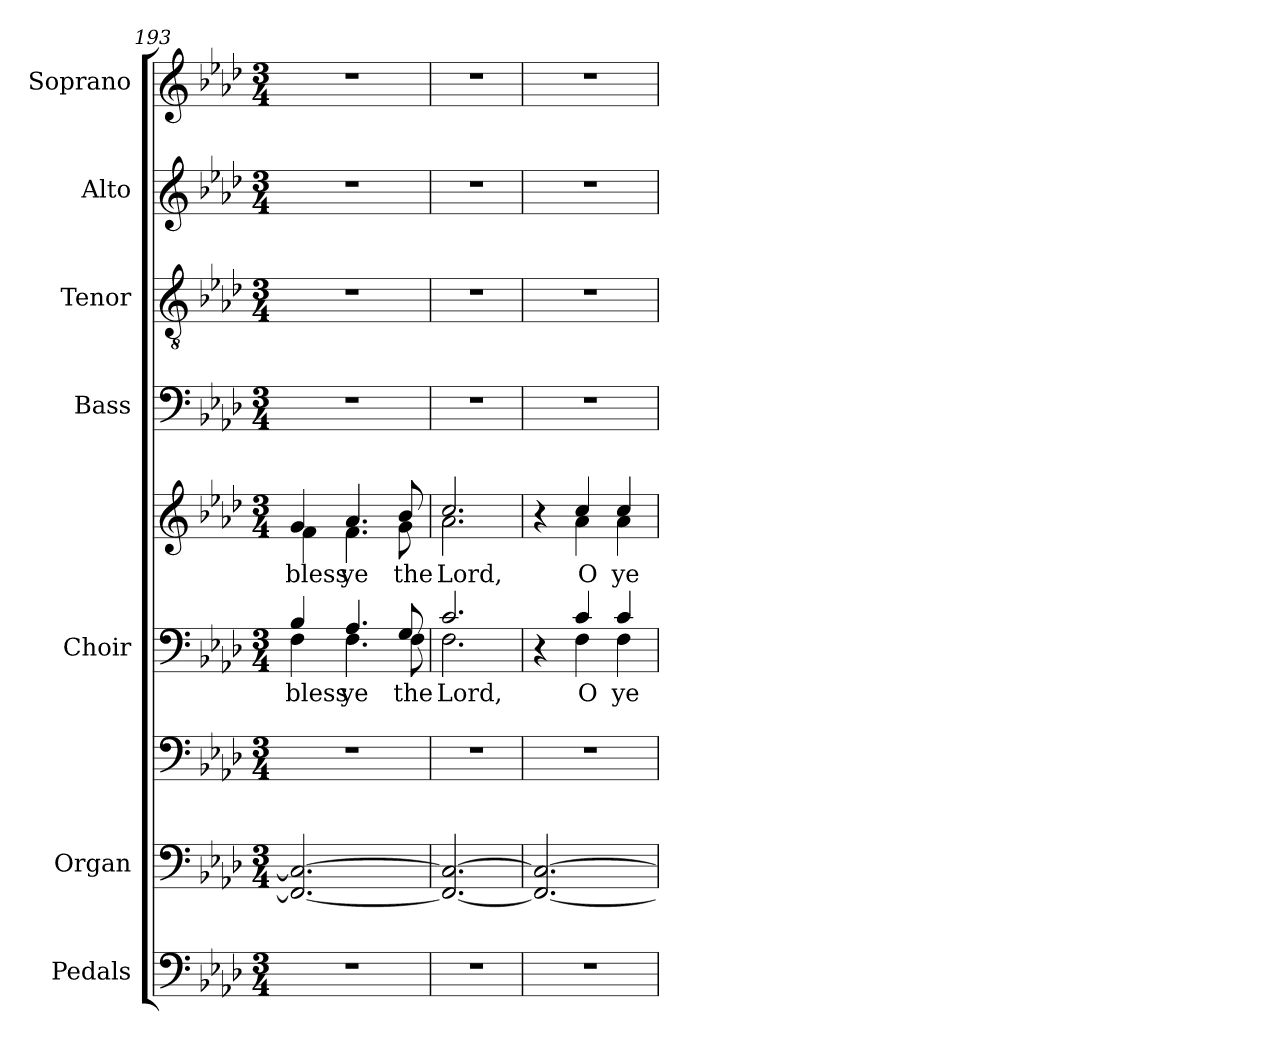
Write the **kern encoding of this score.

**kern	**kern	**kern	**kern	**text	**kern	**text	**kern	**kern	**kern	**kern
*part7	*part6	*part6	*part5	*part5	*part5	*part5	*part4	*part3	*part2	*part1
*staff9	*staff8	*staff7	*staff6	*staff6	*staff5	*staff5	*staff4	*staff3	*staff2	*staff1
*I"Pedals	*I"Organ	*	*I"Choir	*	*	*	*I"Bass	*I"Tenor	*I"Alto	*I"Soprano
*I'Ped.	*I'Org.	*	*I'Choir	*	*	*	*I'B.	*I'T.	*I'A.	*I'S.
*clefF4	*clefF4	*clefF4	*clefF4	*	*clefG2	*	*clefF4	*clefGv2	*clefG2	*clefG2
*	*	*	*	*	*	*	*	*ITrd7c12	*	*
*k[b-e-a-d-]	*k[b-e-a-d-]	*k[b-e-a-d-]	*k[b-e-a-d-]	*	*k[b-e-a-d-]	*	*k[b-e-a-d-]	*k[b-e-a-d-]	*k[b-e-a-d-]	*k[b-e-a-d-]
*A-:	*A-:	*A-:	*A-:	*	*A-:	*	*A-:	*A-:	*A-:	*A-:
*M3/4	*M3/4	*M3/4	*M3/4	*	*M3/4	*	*M3/4	*M3/4	*M3/4	*M3/4
=193	=193	=193	=193	=193	=193	=193	=193	=193	=193	=193
!LO:N:vis=1	!	!LO:N:vis=1	!	!	!	!	!	!	!	!
*	*	*	*^	*	*	*	*	*	*	*
!	!	!	!	!	!LO:LY:b:color=#000000	!	!	!	!	!	!
*	*	*	*	*	*	*^	*	*	*	*	*
!	!	!	!	!	!	!	!	!LO:LY:b:color=#000000	!LO:N:vis=1	!LO:N:vis=1	!LO:N:vis=1	!LO:N:vis=1
2.r	2.FFi/_< 2.Ci_>	2.r	4B-i/	4Fi\	bless	4gi/	4fi\	bless	2.r	2.r	2.r	2.r
!	!	!	!	!	!LO:LY:b:color=#000000	!	!	!	!	!	!	!
!	!	!	!	!	!	!	!	!LO:LY:b:color=#000000	!	!	!	!
.	.	.	4.A-i/	4.Fi\	ye	4.a-i/	4.fi\	ye	.	.	.	.
!	!	!	!	!	!LO:LY:b:color=#000000	!	!	!	!	!	!	!
!	!	!	!	!	!	!	!	!LO:LY:b:color=#000000	!	!	!	!
.	.	.	8Gi/	8Fi\	the	8b-i/	8gi\	the	.	.	.	.
=194	=194	=194	=194	=194	=194	=194	=194	=194	=194	=194	=194	=194
!LO:N:vis=1	!	!LO:N:vis=1	!	!	!	!	!	!	!	!	!	!
!	!	!	!	!	!LO:LY:b:color=#000000	!	!	!	!	!	!	!
!	!	!	!	!	!	!	!	!LO:LY:b:color=#000000	!LO:N:vis=1	!LO:N:vis=1	!LO:N:vis=1	!LO:N:vis=1
2.r	2.FFi/_< 2.Ci_>	2.r	2.ci/	2.Fi\	Lord,	2.cci/	2.a-i\	Lord,	2.r	2.r	2.r	2.r
!!LO:LB:g=z
=195	=195	=195	=195	=195	=195	=195	=195	=195	=195	=195	=195	=195
!LO:N:vis=1	!	!LO:N:vis=1	!	!	!	!	!	!	!LO:N:vis=1	!LO:N:vis=1	!LO:N:vis=1	!LO:N:vis=1
2.r	2.FFi/_< 2.Ci_>	2.r	4r	4ryy	.	4r	4ryy	.	2.r	2.r	2.r	2.r
!	!	!	!	!	!LO:LY:b:color=#000000	!	!	!	!	!	!	!
!	!	!	!	!	!	!	!	!LO:LY:b:color=#000000	!	!	!	!
.	.	.	4ci/	4Fi\	O	4cci/	4a-i\	O	.	.	.	.
!	!	!	!	!	!LO:LY:b:color=#000000	!	!	!	!	!	!	!
!	!	!	!	!	!	!	!	!LO:LY:b:color=#000000	!	!	!	!
.	.	.	4ci/	4Fi\	ye	4cci/	4a-i\	ye	.	.	.	.
*	*	*	*v	*v	*	*	*	*	*	*	*	*
*	*	*	*	*	*v	*v	*	*	*	*	*
=	=	=	=	=	=	=	=	=	=	=
*-	*-	*-	*-	*-	*-	*-	*-	*-	*-	*-
